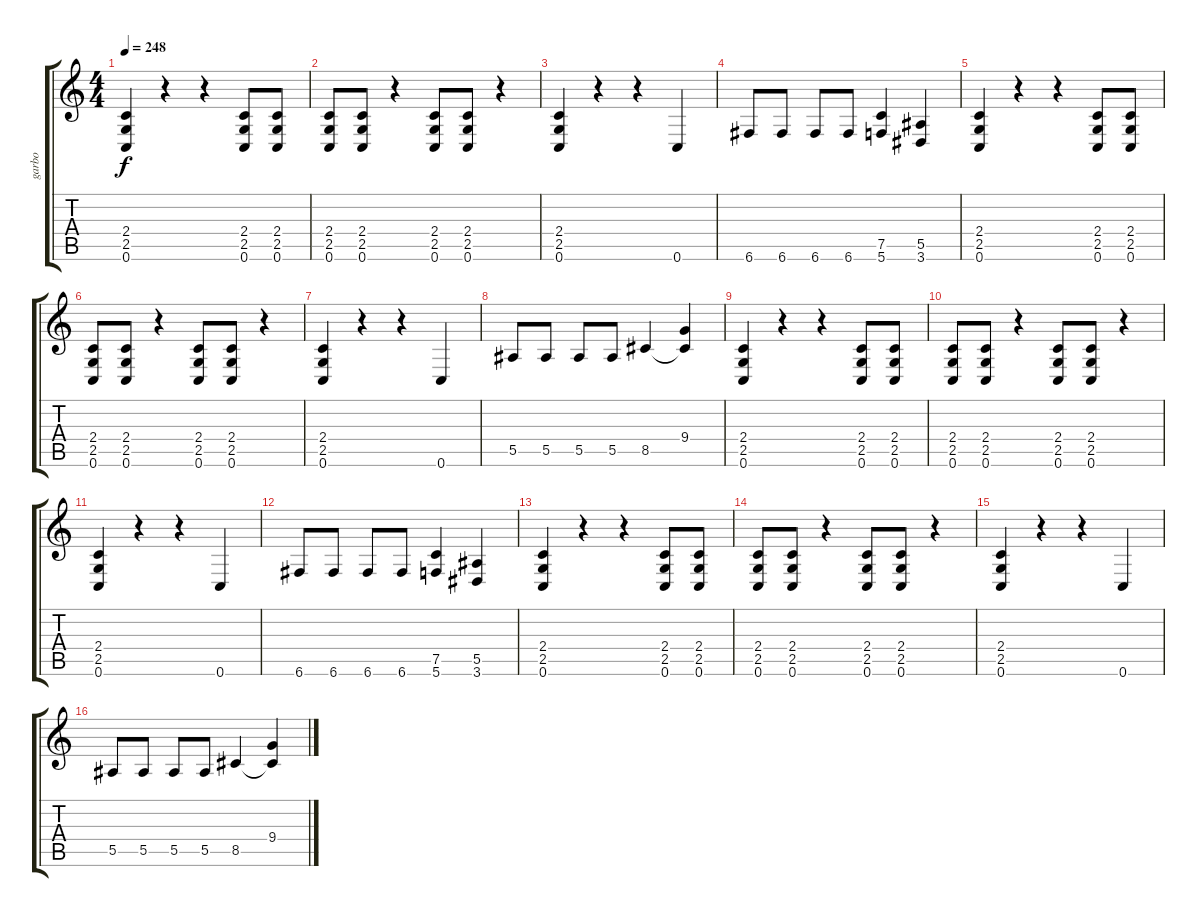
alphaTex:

\track ("garbo" "garbo") {instrument overdrivenguitar}
\staff {score tabs}
\tuning (C4 G3 Eb3 Bb2 F2 C2) {hide}
\ts (4 4)
\tempo 248
\clef g2
\ks c
(2.4 2.5 0.6).4{dy f} r.4 r.4 (2.4 2.5 0.6).8 (2.4 2.5 0.6).8 |
(2.4 2.5 0.6).8 (2.4 2.5 0.6).8 r.4 (2.4 2.5 0.6).8 (2.4 2.5 0.6).8 r.4 |
(2.4 2.5 0.6).4 r.4 r.4 0.6.4 |
6.6.8 6.6.8 6.6.8 6.6.8 (7.5 5.6).4 (5.5 3.6).4 |
(2.4 2.5 0.6).4 r.4 r.4 (2.4 2.5 0.6).8 (2.4 2.5 0.6).8 |
(2.4 2.5 0.6).8 (2.4 2.5 0.6).8 r.4 (2.4 2.5 0.6).8 (2.4 2.5 0.6).8 r.4 |
(2.4 2.5 0.6).4 r.4 r.4 0.6.4 |
5.5.8 5.5.8 5.5.8 5.5.8 8.5.4 (9.4 8.5{t}).4 |
(2.4 2.5 0.6).4 r.4 r.4 (2.4 2.5 0.6).8 (2.4 2.5 0.6).8 |
(2.4 2.5 0.6).8 (2.4 2.5 0.6).8 r.4 (2.4 2.5 0.6).8 (2.4 2.5 0.6).8 r.4 |
(2.4 2.5 0.6).4 r.4 r.4 0.6.4 |
6.6.8 6.6.8 6.6.8 6.6.8 (7.5 5.6).4 (5.5 3.6).4 |
(2.4 2.5 0.6).4 r.4 r.4 (2.4 2.5 0.6).8 (2.4 2.5 0.6).8 |
(2.4 2.5 0.6).8 (2.4 2.5 0.6).8 r.4 (2.4 2.5 0.6).8 (2.4 2.5 0.6).8 r.4 |
(2.4 2.5 0.6).4 r.4 r.4 0.6.4 |
5.5.8 5.5.8 5.5.8 5.5.8 8.5.4 (9.4 8.5{t}).4
